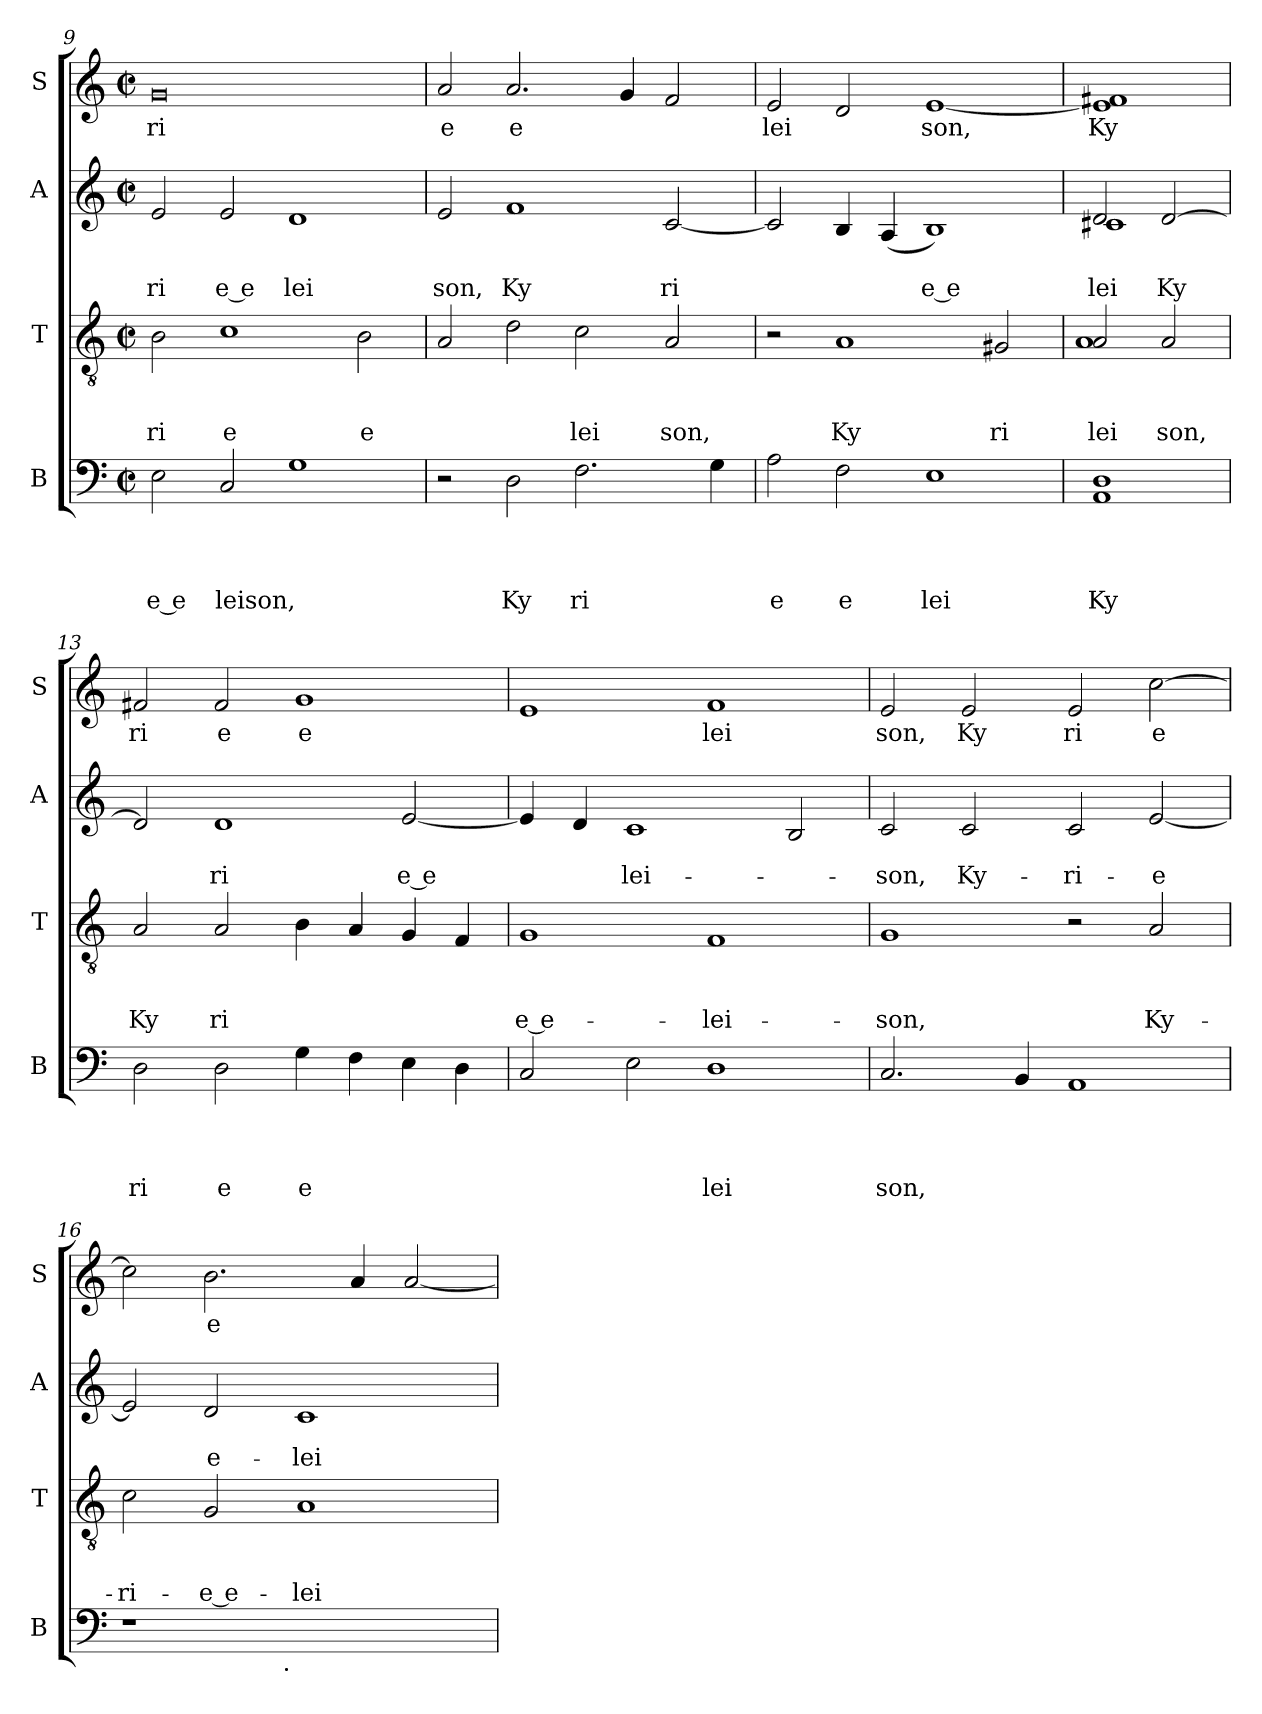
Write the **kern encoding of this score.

**kern	**text	**text	**text	**text	**kern	**text	**text	**text	**kern	**text	**text	**kern	**text
*part4	*part4	*part4	*part4	*part4	*part3	*part3	*part3	*part3	*part2	*part2	*part2	*part1	*part1
*staff4	*staff4	*staff4	*staff4	*staff4	*staff3	*staff3	*staff3	*staff3	*staff2	*staff2	*staff2	*staff1	*staff1
*I"B	*	*	*	*	*I"T	*	*	*	*I"A	*	*	*I"S	*
*I'B	*	*	*	*	*I'T	*	*	*	*I'A	*	*	*I'S	*
*clefF4	*	*	*	*	*clefGv2	*	*	*	*clefG2	*	*	*clefG2	*
*k[]	*	*	*	*	*k[]	*	*	*	*k[]	*	*	*k[]	*
*C:	*	*	*	*	*C:	*	*	*	*C:	*	*	*C:	*
*M2/2	*	*	*	*	*M2/2	*	*	*	*M2/2	*	*	*M2/2	*
*met(c|)	*	*	*	*	*met(c|)	*	*	*	*met(c|)	*	*	*met(c|)	*
=9	=9	=9	=9	=9	=9	=9	=9	=9	=9	=9	=9	=9	=9
!	!	!	!	!LO:LY:b:rj	!	!	!	!LO:LY:b	!	!	!LO:LY:b	!	!LO:LY:b
2E\	.	.	.	e e	2B\	.	.	ri	2e/	.	ri	0g	ri
!	!	!	!	!LO:LY:b	!	!	!	!LO:LY:b	!	!	!LO:LY:b:rj	!	!
2C/	.	.	.	leison,	1c	.	.	e	2e/	.	e e	.	.
!	!	!	!	!	!	!	!	!	!	!	!LO:LY:b	!	!
1G	.	.	.	.	.	.	.	.	1d	.	lei	.	.
!	!	!	!	!	!	!	!	!LO:LY:b	!	!	!	!	!
.	.	.	.	.	2B\	.	.	e	.	.	.	.	.
=10	=10	=10	=10	=10	=10	=10	=10	=10	=10	=10	=10	=10	=10
!	!	!	!	!	!	!	!	!	!	!	!LO:LY:b	!	!LO:LY:b
2r	.	.	.	.	2A/	.	.	.	2e/	.	son,	2a/	e
!	!	!	!	!LO:LY:b	!	!	!	!	!	!	!LO:LY:b	!	!LO:LY:b
2D\	.	.	.	Ky	2d\	.	.	.	1f	.	Ky	2.a/	e
!	!	!	!	!LO:LY:b	!	!	!	!LO:LY:b	!	!	!	!	!
2.F\	.	.	.	ri	2c\	.	.	lei	.	.	.	.	.
.	.	.	.	.	.	.	.	.	.	.	.	4g/	.
!	!	!	!	!	!	!	!	!LO:LY:b	!	!	!LO:LY:b	!	!
.	.	.	.	.	2A/	.	.	son,	[<2c/	.	ri	2f/	.
4G\	.	.	.	.	.	.	.	.	.	.	.	.	.
=11	=11	=11	=11	=11	=11	=11	=11	=11	=11	=11	=11	=11	=11
!	!	!	!	!LO:LY:b	!	!	!	!	!	!	!	!	!LO:LY:b
2A\	.	.	.	e	2r	.	.	.	2c/]	.	.	2e/	lei
!	!	!	!	!LO:LY:b	!	!	!	!LO:LY:b	!	!	!	!	!
2F\	.	.	.	e	1A	.	.	Ky	4B/	.	.	2d/	.
.	.	.	.	.	.	.	.	.	(4A/	.	.	.	.
!	!	!	!	!LO:LY:b	!	!	!	!	!	!	!LO:LY:b:rj	!	!LO:LY:b
1E	.	.	.	lei	.	.	.	.	1B)	.	e e	[<1e	son,
!	!	!	!	!	!	!	!	!LO:LY:b	!	!	!	!	!
.	.	.	.	.	2G#/	.	.	ri	.	.	.	.	.
=12	=12	=12	=12	=12	=12	=12	=12	=12	=12	=12	=12	=12	=12
!	!	!	!	!LO:LY:b	!	!	!	!LO:LY:b:rj	!	!	!	!	!
*	*	*	*	*	*^	*	*	*	*	*	*	*	*
!	!	!	!	!	!	!	!	!	!LO:LY:b	!	!	!LO:LY:b	!	!
*	*	*	*	*	*	*	*	*	*	*^	*	*	*	*
!	!	!	!	!	!	!	!	!	!	!	!	!	!LO:LY:b	!	!LO:LY:b
1AA 1D	.	.	.	Ky	2A/	1A	.	.	lei	2d/	1c#X	.	lei	1e] 1f#X	Ky
!	!	!	!	!	!	!	!	!	!LO:LY:b	!	!	!	!LO:LY:b	!	!
.	.	.	.	.	2A/	.	.	.	son,	[<2d/	.	.	Ky	.	.
*	*	*	*	*	*v	*v	*	*	*	*	*	*	*	*	*
*	*	*	*	*	*	*	*	*	*v	*v	*	*	*	*
=13	=13	=13	=13	=13	=13	=13	=13	=13	=13	=13	=13	=13	=13
!	!	!	!	!LO:LY:b	!	!	!	!LO:LY:b	!	!	!	!	!LO:LY:b
2D\	.	.	.	ri	2A/	.	.	Ky	2d/]	.	.	2f#X/	ri
!	!	!	!	!LO:LY:b	!	!	!	!LO:LY:b	!	!	!LO:LY:b	!	!LO:LY:b
2D\	.	.	.	e	2A/	.	.	ri	1d	.	ri	2f#/	e
!	!	!	!	!LO:LY:b	!	!	!	!	!	!	!	!	!LO:LY:b:rj
4G\	.	.	.	e	4B\	.	.	.	.	.	.	1g	e
4F\	.	.	.	.	4A/	.	.	.	.	.	.	.	.
!	!	!	!	!	!	!	!	!	!	!	!LO:LY:b	!	!
4E\	.	.	.	.	4G/	.	.	.	[<2e/	.	e e	.	.
4D\	.	.	.	.	4F/	.	.	.	.	.	.	.	.
!!LO:LB:g=z
=14	=14	=14	=14	=14	=14	=14	=14	=14	=14	=14	=14	=14	=14
!	!	!	!	!	!	!	!	!LO:LY:b:rj	!	!	!	!	!
2C/	.	.	.	.	1G	.	.	e e-	4e/]	.	.	1e	.
.	.	.	.	.	.	.	.	.	4d/	.	.	.	.
!	!	!	!	!	!	!	!	!	!	!	!LO:LY:b	!	!
2E\	.	.	.	.	.	.	.	.	1c	.	lei-	.	.
!	!	!	!	!LO:LY:b	!	!	!	!LO:LY:b	!	!	!	!	!LO:LY:b
1D	.	.	.	lei	1F	.	.	-lei-	.	.	.	1f	lei
.	.	.	.	.	.	.	.	.	2B/	.	.	.	.
=15	=15	=15	=15	=15	=15	=15	=15	=15	=15	=15	=15	=15	=15
!	!	!	!	!LO:LY:b	!	!	!	!LO:LY:b	!	!	!LO:LY:b	!	!LO:LY:b
2.C/	.	.	.	son,	1G	.	.	-son,	2c/	.	-son,	2e/	son,
!	!	!	!	!	!	!	!	!	!	!	!LO:LY:b	!	!LO:LY:b
.	.	.	.	.	.	.	.	.	2c/	.	Ky-	2e/	Ky
4BB/	.	.	.	.	.	.	.	.	.	.	.	.	.
!	!	!	!	!	!	!	!	!	!	!	!LO:LY:b	!	!LO:LY:b
1AA	.	.	.	.	2r	.	.	.	2c/	.	-ri-	2e/	ri
!	!	!	!	!	!	!	!	!LO:LY:b	!	!	!LO:LY:b	!	!LO:LY:b
.	.	.	.	.	2A/	.	.	Ky-	[<2e/	.	-e	[>2cc\	e
=16	=16	=16	=16	=16	=16	=16	=16	=16	=16	=16	=16	=16	=16
!	!	!	!	!	!	!	!	!LO:LY:b	!	!	!	!	!
*^	*	*	*	*	*	*	*	*	*	*	*	*	*
1r	2ryy	.	.	.	.	2c\	.	.	-ri-	2e/]	.	.	2cc\]	.
!	!	!	!	!	!	!	!	!	!LO:LY:b:rj	!	!	!LO:LY:b	!	!LO:LY:b
.	4...ryy	.	.	.	.	2G/	.	.	-e e-	2d/	.	e-	2.b\	e
!	!LO:TX:b:t=.	!	!	!	!	!	!	!	!	!	!	!	!	!
.	1ryy	.	.	.	.	.	.	.	.	.	.	.	.	.
!	!	!	!	!	!	!	!	!	!LO:LY:b	!	!	!LO:LY:b	!	!
1ryy	.	.	.	.	.	1A	.	.	-lei-	1c	.	-lei-	.	.
.	.	.	.	.	.	.	.	.	.	.	.	.	4a/	.
.	.	.	.	.	.	.	.	.	.	.	.	.	[<2a/	.
.	32ryy	.	.	.	.	.	.	.	.	.	.	.	.	.
*v	*v	*	*	*	*	*	*	*	*	*	*	*	*	*
=	=	=	=	=	=	=	=	=	=	=	=	=	=
*-	*-	*-	*-	*-	*-	*-	*-	*-	*-	*-	*-	*-	*-
